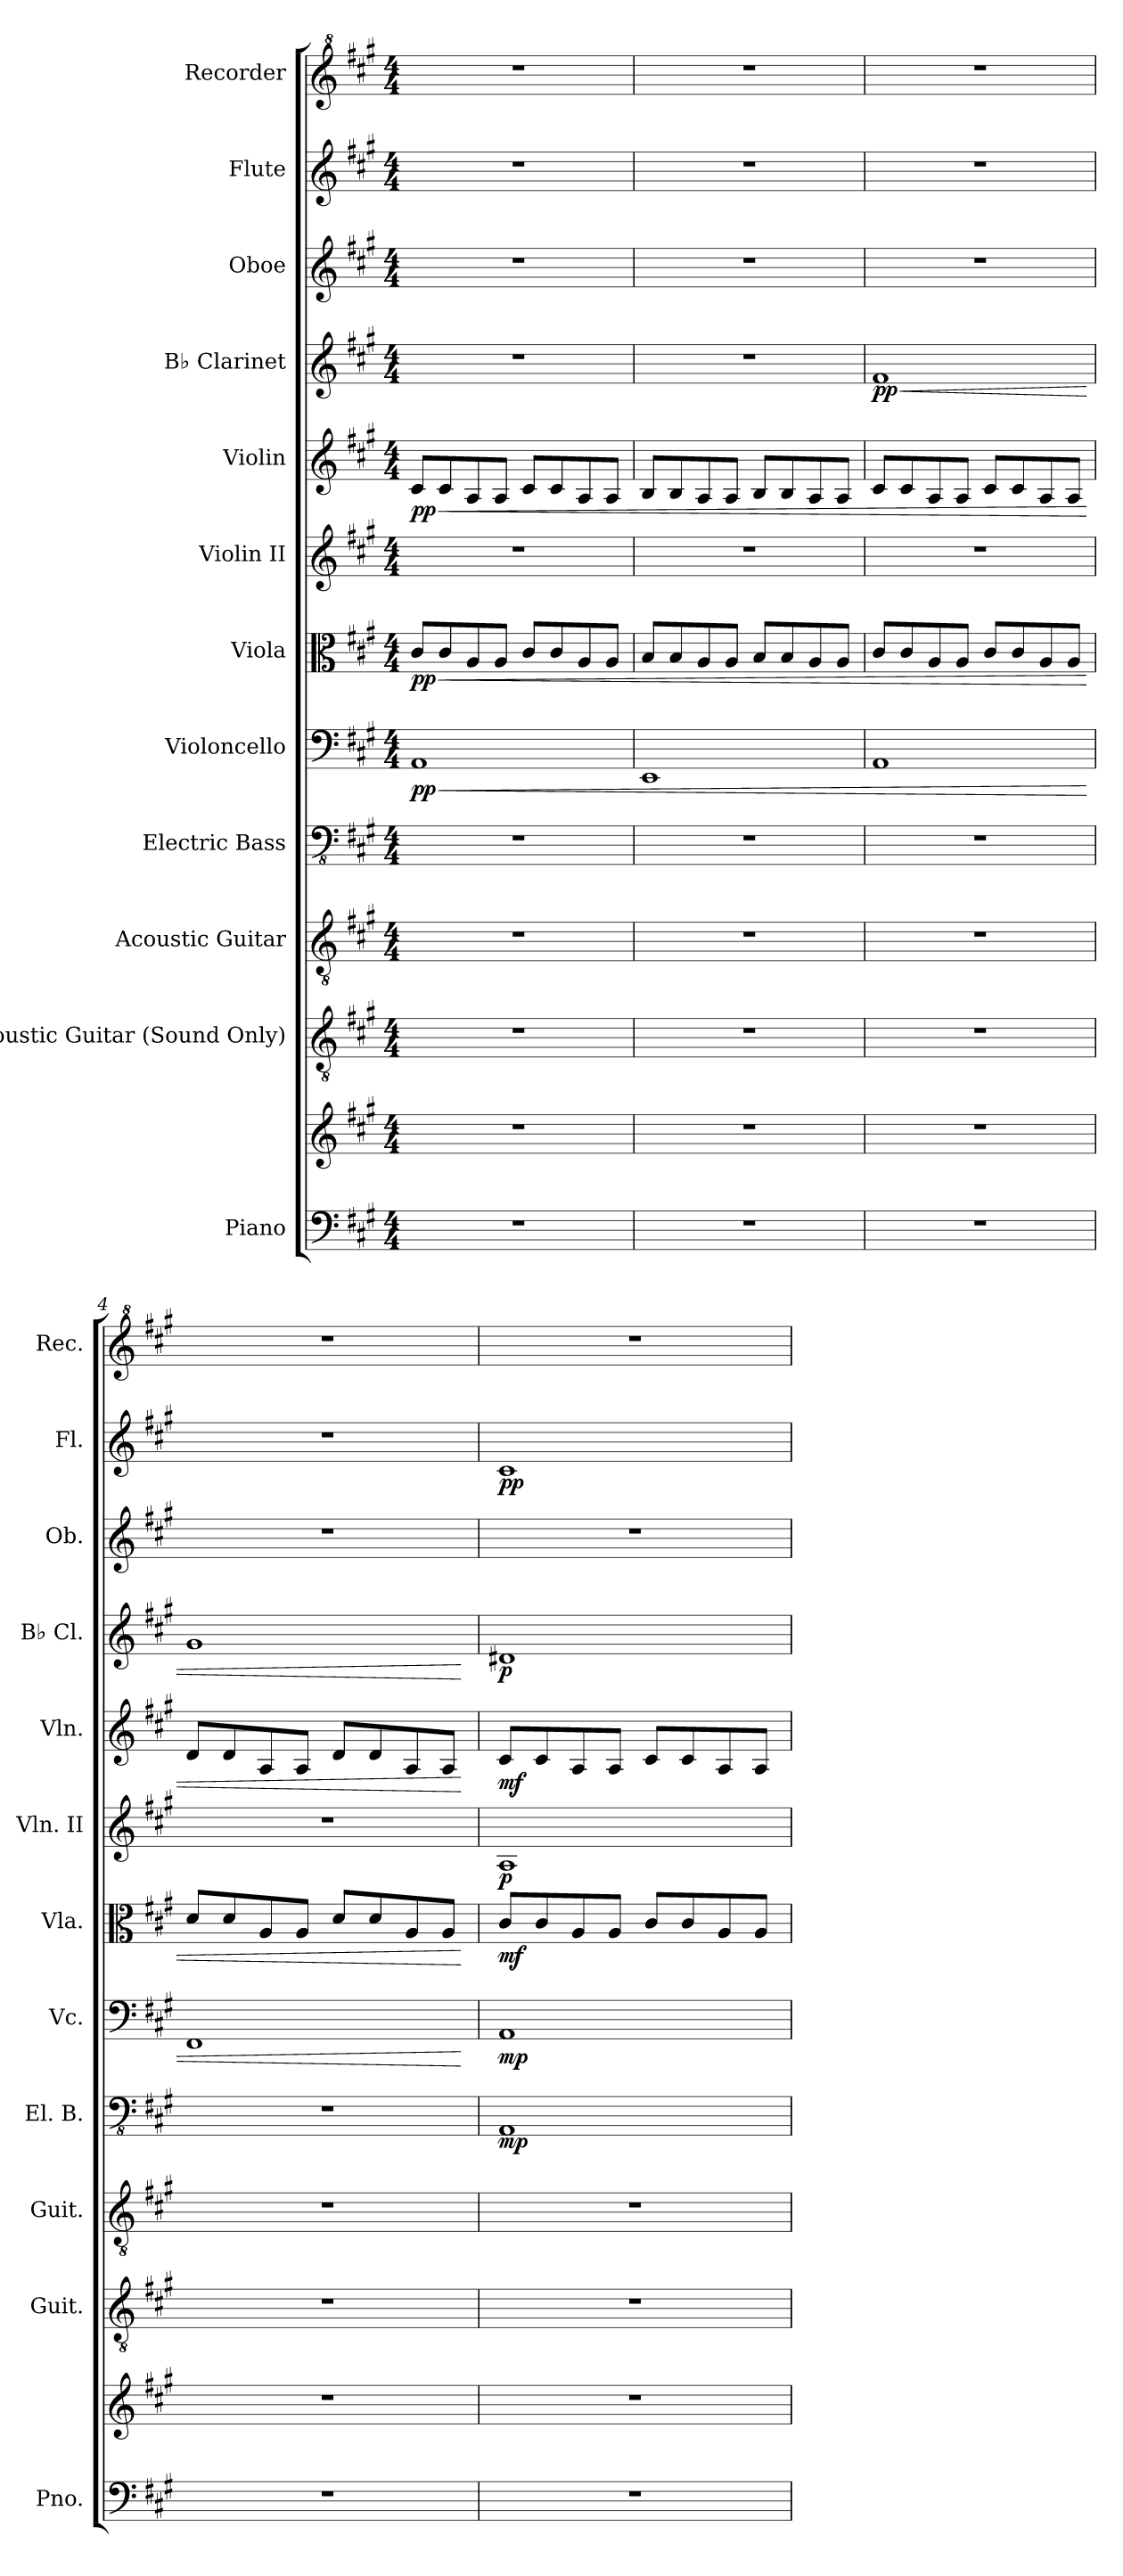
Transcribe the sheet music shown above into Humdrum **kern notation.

**kern	**kern	**kern	**kern	**kern	**dynam	**kern	**dynam	**kern	**dynam	**kern	**dynam	**kern	**dynam	**kern	**dynam	**kern	**kern	**dynam	**kern
*part12	*part12	*part11	*part10	*part9	*part9	*part8	*part8	*part7	*part7	*part6	*part6	*part5	*part5	*part4	*part4	*part3	*part2	*part2	*part1
*staff13	*staff12	*staff11	*staff10	*staff9	*staff9	*staff8	*staff8	*staff7	*staff7	*staff6	*staff6	*staff5	*staff5	*staff4	*staff4	*staff3	*staff2	*staff2	*staff1
*I"Piano	*	*I"Acoustic Guitar (Sound Only)	*I"Acoustic Guitar	*I"Electric Bass	*	*I"Violoncello	*	*I"Viola	*	*I"Violin II	*	*I"Violin	*	*I"B♭ Clarinet	*	*I"Oboe	*I"Flute	*	*I"Recorder
*I'Pno.	*	*I'Guit.	*I'Guit.	*I'El. B.	*	*I'Vc.	*	*I'Vla.	*	*I'Vln. II	*	*I'Vln.	*	*I'B♭ Cl.	*	*I'Ob.	*I'Fl.	*	*I'Rec.
*clefF4	*clefG2	*clefGv2	*clefGv2	*clefFv4	*	*clefF4	*	*clefC3	*	*clefG2	*	*clefG2	*	*clefG2	*	*clefG2	*clefG2	*	*clefG^2
*	*	*	*	*	*	*	*	*	*	*	*	*	*	*ITrd1c2	*	*	*	*	*
*k[f#c#g#]	*k[f#c#g#]	*k[f#c#g#]	*k[f#c#g#]	*k[f#c#g#]	*	*k[f#c#g#]	*	*k[f#c#g#]	*	*k[f#c#g#]	*	*k[f#c#g#]	*	*k[f#]	*	*k[f#c#g#]	*k[f#c#g#]	*	*k[f#c#g#]
*M4/4	*M4/4	*M4/4	*M4/4	*M4/4	*	*M4/4	*	*M4/4	*	*M4/4	*	*M4/4	*	*M4/4	*	*M4/4	*M4/4	*	*M4/4
*MM115	*MM115	*MM115	*MM115	*MM115	*	*MM115	*	*MM115	*	*MM115	*	*MM115	*	*MM115	*	*MM115	*MM115	*	*MM115
=1	=1	=1	=1	=1	=1	=1	=1	=1	=1	=1	=1	=1	=1	=1	=1	=1	=1	=1	=1
!	!	!	!	!	!	!	!LO:HP:b	!	!LO:HP:b	!	!	!	!LO:HP:b	!	!	!	!	!	!
!	!	!	!	!	!	!	!LO:DY:n=1:b	!	!LO:DY:n=1:b	!	!	!	!LO:DY:n=1:b	!	!	!	!	!	!
1r	1r	1r	1r	1r	.	1AA	< pp	8c#/L	< pp	1r	.	8c#/L	< pp	1r	.	1r	1r	.	1r
.	.	.	.	.	.	.	.	8c#/	.	.	.	8c#/	.	.	.	.	.	.	.
.	.	.	.	.	.	.	.	8A/	.	.	.	8A/	.	.	.	.	.	.	.
.	.	.	.	.	.	.	.	8A/J	.	.	.	8A/J	.	.	.	.	.	.	.
.	.	.	.	.	.	.	.	8c#/L	.	.	.	8c#/L	.	.	.	.	.	.	.
.	.	.	.	.	.	.	.	8c#/	.	.	.	8c#/	.	.	.	.	.	.	.
.	.	.	.	.	.	.	.	8A/	.	.	.	8A/	.	.	.	.	.	.	.
.	.	.	.	.	.	.	.	8A/J	.	.	.	8A/J	.	.	.	.	.	.	.
=2	=2	=2	=2	=2	=2	=2	=2	=2	=2	=2	=2	=2	=2	=2	=2	=2	=2	=2	=2
1r	1r	1r	1r	1r	.	1EE	.	8B/L	.	1r	.	8B/L	.	1r	.	1r	1r	.	1r
.	.	.	.	.	.	.	.	8B/	.	.	.	8B/	.	.	.	.	.	.	.
.	.	.	.	.	.	.	.	8A/	.	.	.	8A/	.	.	.	.	.	.	.
.	.	.	.	.	.	.	.	8A/J	.	.	.	8A/J	.	.	.	.	.	.	.
.	.	.	.	.	.	.	.	8B/L	.	.	.	8B/L	.	.	.	.	.	.	.
.	.	.	.	.	.	.	.	8B/	.	.	.	8B/	.	.	.	.	.	.	.
.	.	.	.	.	.	.	.	8A/	.	.	.	8A/	.	.	.	.	.	.	.
.	.	.	.	.	.	.	.	8A/J	.	.	.	8A/J	.	.	.	.	.	.	.
=3	=3	=3	=3	=3	=3	=3	=3	=3	=3	=3	=3	=3	=3	=3	=3	=3	=3	=3	=3
!	!	!	!	!	!	!	!	!	!	!	!	!	!	!	!LO:HP:b	!	!	!	!
!	!	!	!	!	!	!	!	!	!	!	!	!	!	!	!LO:DY:n=1:b	!	!	!	!
1r	1r	1r	1r	1r	.	1AA	.	8c#/L	.	1r	.	8c#/L	.	1e	< pp	1r	1r	.	1r
.	.	.	.	.	.	.	.	8c#/	.	.	.	8c#/	.	.	.	.	.	.	.
.	.	.	.	.	.	.	.	8A/	.	.	.	8A/	.	.	.	.	.	.	.
.	.	.	.	.	.	.	.	8A/J	.	.	.	8A/J	.	.	.	.	.	.	.
.	.	.	.	.	.	.	.	8c#/L	.	.	.	8c#/L	.	.	.	.	.	.	.
.	.	.	.	.	.	.	.	8c#/	.	.	.	8c#/	.	.	.	.	.	.	.
.	.	.	.	.	.	.	.	8A/	.	.	.	8A/	.	.	.	.	.	.	.
.	.	.	.	.	.	.	.	8A/J	.	.	.	8A/J	.	.	.	.	.	.	.
=4	=4	=4	=4	=4	=4	=4	=4	=4	=4	=4	=4	=4	=4	=4	=4	=4	=4	=4	=4
1r	1r	1r	1r	1r	.	1FF#	.	8d/L	.	1r	.	8d/L	.	1f#	.	1r	1r	.	1r
.	.	.	.	.	.	.	.	8d/	.	.	.	8d/	.	.	.	.	.	.	.
.	.	.	.	.	.	.	.	8A/	.	.	.	8A/	.	.	.	.	.	.	.
.	.	.	.	.	.	.	.	8A/J	.	.	.	8A/J	.	.	.	.	.	.	.
.	.	.	.	.	.	.	.	8d/L	.	.	.	8d/L	.	.	.	.	.	.	.
.	.	.	.	.	.	.	.	8d/	.	.	.	8d/	.	.	.	.	.	.	.
.	.	.	.	.	.	.	.	8A/	.	.	.	8A/	.	.	.	.	.	.	.
.	.	.	.	.	.	.	.	8A/J	.	.	.	8A/J	.	.	.	.	.	.	.
.	.	.	.	.	.	.	[	.	[	.	.	.	[	.	[	.	.	.	.
=5	=5	=5	=5	=5	=5	=5	=5	=5	=5	=5	=5	=5	=5	=5	=5	=5	=5	=5	=5
!	!	!	!	!	!LO:DY:b	!	!LO:DY:b	!	!LO:DY:b	!	!LO:DY:b	!	!LO:DY:b	!	!LO:DY:b	!	!	!LO:DY:b	!
1r	1r	1r	1r	1AAA	mp	1AA	mp	8c#/L	mf	1A	p	8c#/L	mf	1c#X	p	1r	1c#	pp	1r
.	.	.	.	.	.	.	.	8c#/	.	.	.	8c#/	.	.	.	.	.	.	.
.	.	.	.	.	.	.	.	8A/	.	.	.	8A/	.	.	.	.	.	.	.
.	.	.	.	.	.	.	.	8A/J	.	.	.	8A/J	.	.	.	.	.	.	.
.	.	.	.	.	.	.	.	8c#/L	.	.	.	8c#/L	.	.	.	.	.	.	.
.	.	.	.	.	.	.	.	8c#/	.	.	.	8c#/	.	.	.	.	.	.	.
.	.	.	.	.	.	.	.	8A/	.	.	.	8A/	.	.	.	.	.	.	.
.	.	.	.	.	.	.	.	8A/J	.	.	.	8A/J	.	.	.	.	.	.	.
=	=	=	=	=	=	=	=	=	=	=	=	=	=	=	=	=	=	=	=
*-	*-	*-	*-	*-	*-	*-	*-	*-	*-	*-	*-	*-	*-	*-	*-	*-	*-	*-	*-
